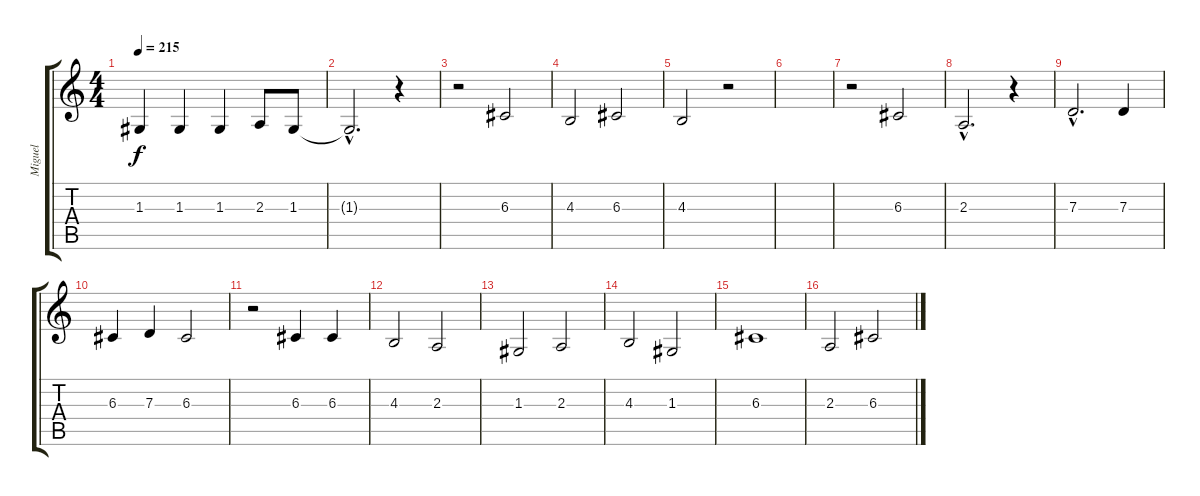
\track ("Miguel" "Miguel") {instrument tenorsax}
\staff {score tabs}
\tuning (E4 B3 G3 D3 A2 E2) {hide}
\ts (4 4)
\tempo 215
\clef g2
\ks c
1.3.4{dy f} 1.3.4 1.3.4 2.3.8 1.3.8 |
1.3{hac t}.2{d} r.4 |
r.2 6.3.2 |
4.3.2 6.3.2 |
4.3.2 r.2 |
|
r.2 6.3.2 |
2.3{hac}.2{d} r.4 |
7.3{hac}.2{d} 7.3.4 |
6.3.4 7.3.4 6.3.2 |
r.2 6.3.4 6.3.4 |
4.3.2 2.3.2 |
1.3.2 2.3.2 |
4.3.2 1.3.2 |
6.3.1 |
2.3.2 6.3.2
